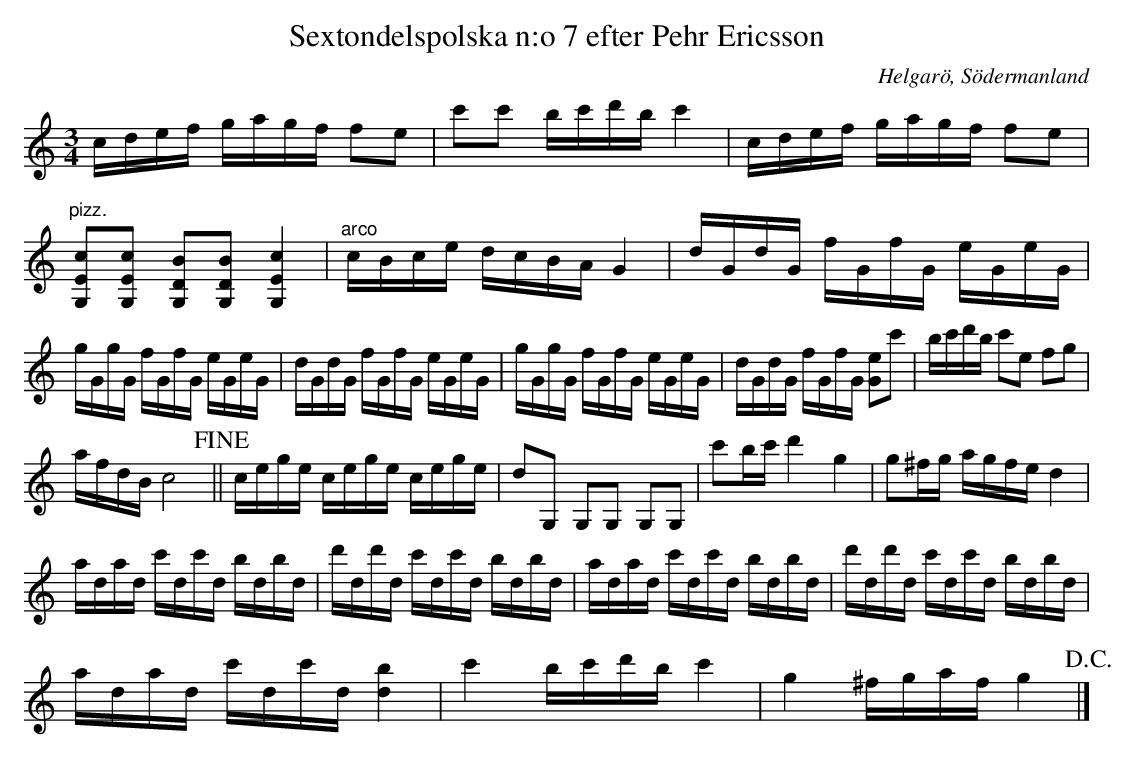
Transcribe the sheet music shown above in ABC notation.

X:1
T:Sextondelspolska n:o 7 efter Pehr Ericsson
O:Helgarö, Södermanland
M:3/4
L:1/16
K:C
 cdef gagf f2e2 | c'2c'2 bc'd'b c'4 | cdef gagf f2e2 | %3
"^pizz." [G,Ec]2[G,Ec]2 [G,DB]2[G,DB]2 [G,Ec]4 |"^arco" cBce dcBA G4 | dGdG fGfG eGeG | %6
 gGgG fGfG eGeG | dGdG fGfG eGeG | gGgG fGfG eGeG | dGdG fGfG [Ge]2c'2 | bc'd'b c'2e2 f2g2 | %11
 afdB c8!fine! || cege cege cege | d2G,2 G,2G,2 G,2G,2 | c'2bc' d'4 g4 | g2^fg agfe d4 | %16
 adad c'dc'd bdbd | d'dd'd c'dc'd bdbd | adad c'dc'd bdbd | d'dd'd c'dc'd bdbd | %20
 adad c'dc'd [db]4 | c'4 bc'd'b c'4 | g4 ^fgaf g4!D.C.! |] %23
